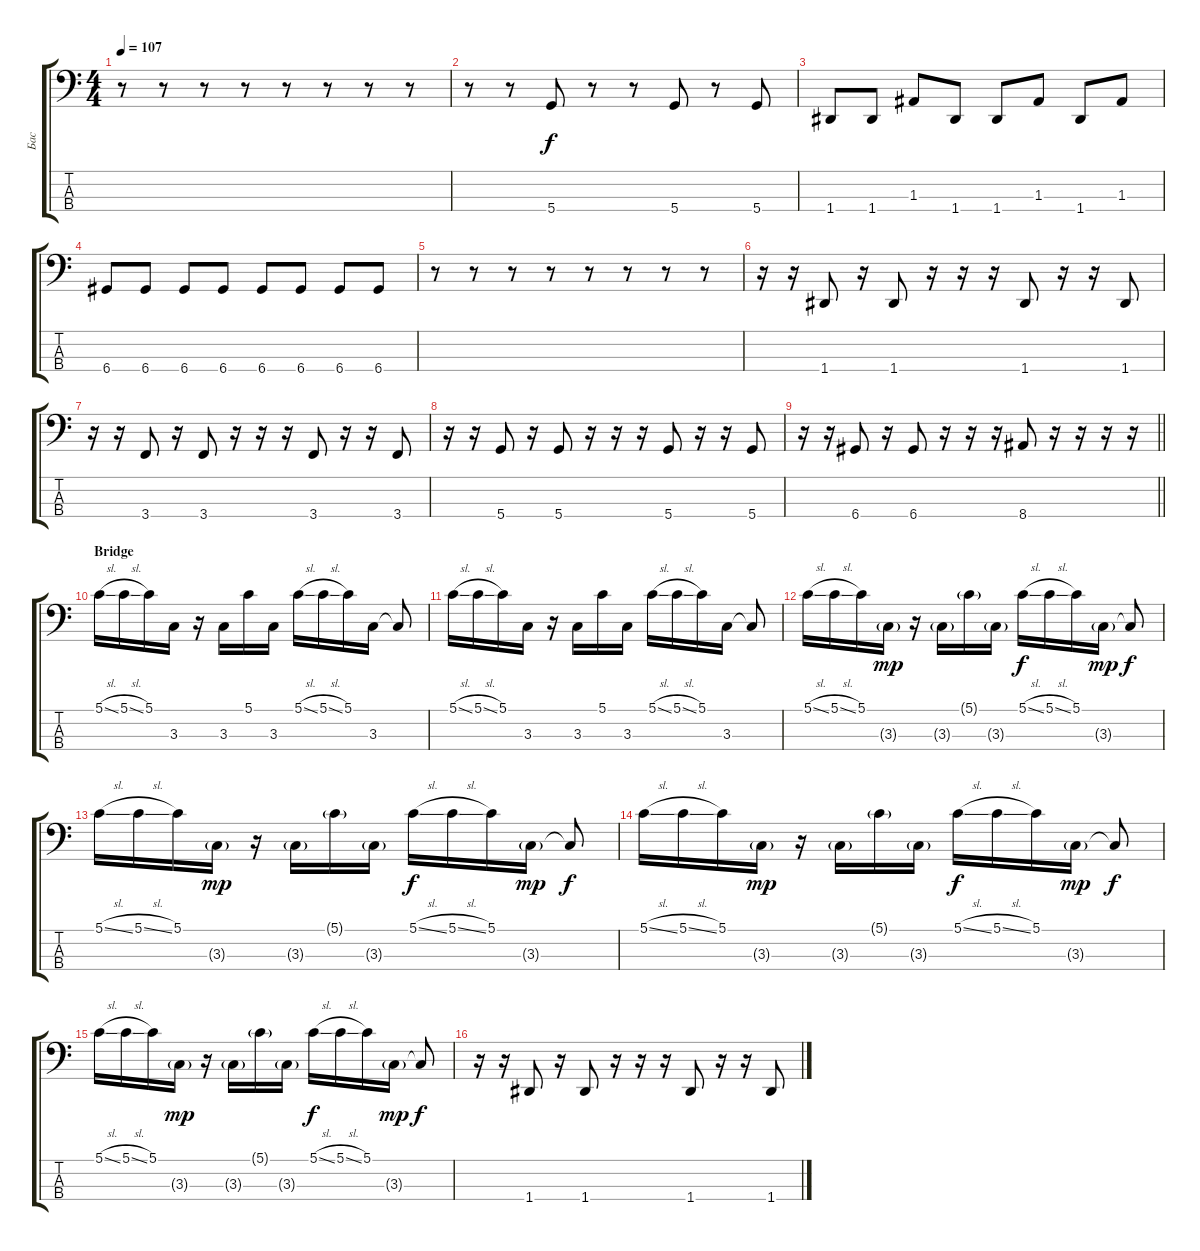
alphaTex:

\track ("Бас" "Бас") {instrument electricbassfinger}
\staff {score tabs}
\tuning (G2 D2 A1 D1) {hide}
\ts (4 4)
\tempo 107
\clef f4
\ks c
r.8{dy f} r.8 r.8 r.8 r.8 r.8 r.8 r.8 |
r.8 r.8 5.4.8 r.8 r.8 5.4.8 r.8 5.4.8 |
1.4.8 1.4.8 1.3.8 1.4.8 1.4.8 1.3.8 1.4.8 1.3.8 |
6.4.8 6.4.8 6.4.8 6.4.8 6.4.8 6.4.8 6.4.8 6.4.8 |
r.8 r.8 r.8 r.8 r.8 r.8 r.8 r.8 |
r.16 r.16 1.4.8 r.16 1.4.8 r.16 r.16 r.16 1.4.8 r.16 r.16 1.4.8 |
r.16 r.16 3.4.8 r.16 3.4.8 r.16 r.16 r.16 3.4.8 r.16 r.16 3.4.8 |
r.16 r.16 5.4.8 r.16 5.4.8 r.16 r.16 r.16 5.4.8 r.16 r.16 5.4.8 |
\barLineRight lightlight
r.16 r.16 6.4.8 r.16 6.4.8 r.16 r.16 r.16 8.4.8 r.16 r.16 r.16 r.16 |
\section ("" "Bridge")
5.1{sl}.16 5.1{sl}.16 5.1.16 3.3.16 r.16 3.3.16 5.1.16 3.3.16 5.1{sl}.16 5.1{sl}.16 5.1.16 3.3.16 3.3{t}.8 |
5.1{sl}.16 5.1{sl}.16 5.1.16 3.3.16 r.16 3.3.16 5.1.16 3.3.16 5.1{sl}.16 5.1{sl}.16 5.1.16 3.3.16 3.3{t}.8 |
5.1{sl}.16 5.1{sl}.16 5.1.16 3.3{g}.16{dy mp} r.16 3.3{g}.16 5.1{g}.16 3.3{g}.16 5.1{sl}.16{dy f} 5.1{sl}.16 5.1.16 3.3{g}.16{dy mp} 3.3{t}.8{dy f} |
5.1{sl}.16 5.1{sl}.16 5.1.16 3.3{g}.16{dy mp} r.16 3.3{g}.16 5.1{g}.16 3.3{g}.16 5.1{sl}.16{dy f} 5.1{sl}.16 5.1.16 3.3{g}.16{dy mp} 3.3{t}.8{dy f} |
5.1{sl}.16 5.1{sl}.16 5.1.16 3.3{g}.16{dy mp} r.16 3.3{g}.16 5.1{g}.16 3.3{g}.16 5.1{sl}.16{dy f} 5.1{sl}.16 5.1.16 3.3{g}.16{dy mp} 3.3{t}.8{dy f} |
5.1{sl}.16 5.1{sl}.16 5.1.16 3.3{g}.16{dy mp} r.16 3.3{g}.16 5.1{g}.16 3.3{g}.16 5.1{sl}.16{dy f} 5.1{sl}.16 5.1.16 3.3{g}.16{dy mp} 3.3{t}.8{dy f} |
r.16 r.16 1.4.8 r.16 1.4.8 r.16 r.16 r.16 1.4.8 r.16 r.16 1.4.8
